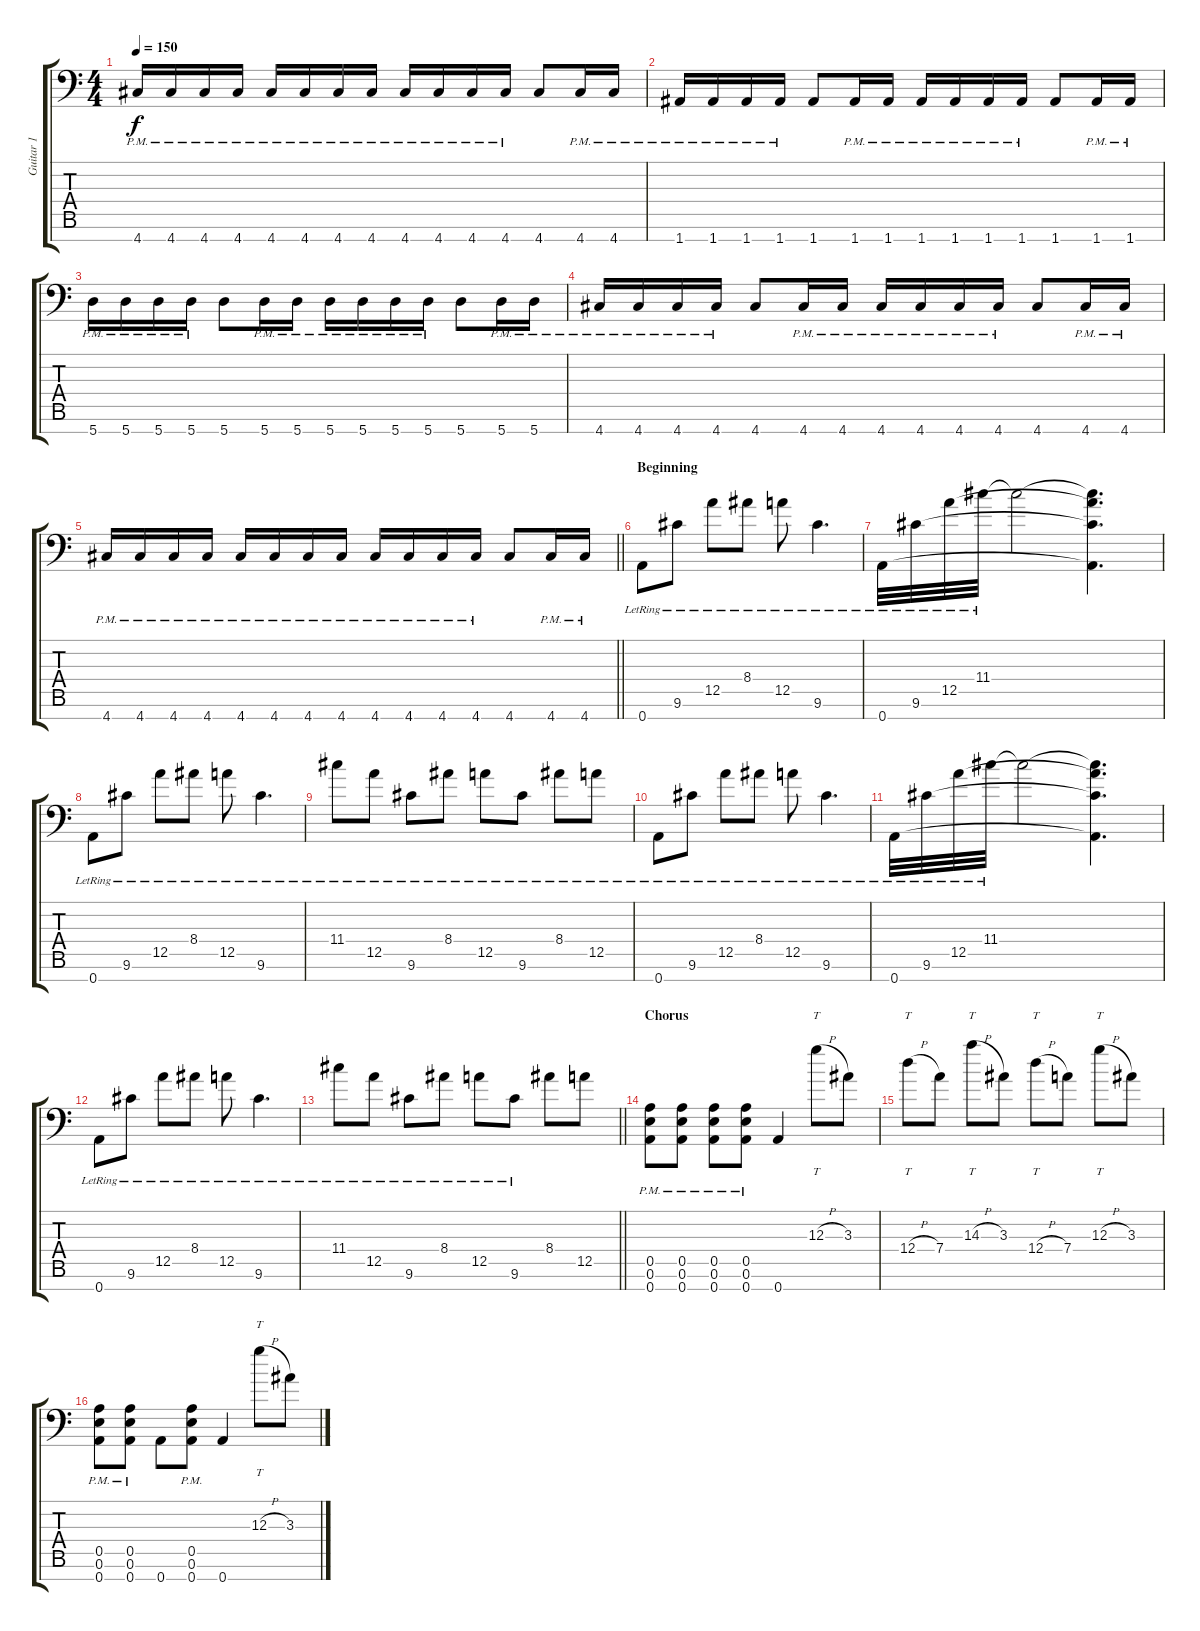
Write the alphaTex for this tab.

\track ("Guitar 1" "Guitar 1") {instrument overdrivenguitar}
\staff {score tabs}
\tuning (E4 B3 G3 D3 A2 E2 A1) {hide}
\ts (4 4)
\tempo 150
\clef f4
\ks c
4.7{pm}.16{dy f} 4.7{pm}.16 4.7{pm}.16 4.7{pm}.16 4.7{pm}.16 4.7{pm}.16 4.7{pm}.16 4.7{pm}.16 4.7{pm}.16 4.7{pm}.16 4.7{pm}.16 4.7{pm}.16 4.7.8 4.7{pm}.16 4.7{pm}.16 |
1.7{pm}.16 1.7{pm}.16 1.7{pm}.16 1.7{pm}.16 1.7.8 1.7{pm}.16 1.7{pm}.16 1.7{pm}.16 1.7{pm}.16 1.7{pm}.16 1.7{pm}.16 1.7.8 1.7{pm}.16 1.7{pm}.16 |
5.7{pm}.16 5.7{pm}.16 5.7{pm}.16 5.7{pm}.16 5.7.8 5.7{pm}.16 5.7{pm}.16 5.7{pm}.16 5.7{pm}.16 5.7{pm}.16 5.7{pm}.16 5.7.8 5.7{pm}.16 5.7{pm}.16 |
4.7{pm}.16 4.7{pm}.16 4.7{pm}.16 4.7{pm}.16 4.7.8 4.7{pm}.16 4.7{pm}.16 4.7{pm}.16 4.7{pm}.16 4.7{pm}.16 4.7{pm}.16 4.7.8 4.7{pm}.16 4.7{pm}.16 |
\barLineRight lightlight
4.7{pm}.16 4.7{pm}.16 4.7{pm}.16 4.7{pm}.16 4.7{pm}.16 4.7{pm}.16 4.7{pm}.16 4.7{pm}.16 4.7{pm}.16 4.7{pm}.16 4.7{pm}.16 4.7{pm}.16 4.7.8 4.7{pm}.16 4.7{pm}.16 |
\section ("" "Beginning")
0.7{lr}.8{balance 0} 9.6{lr}.8 12.5{lr}.8 8.4{lr}.8 12.5{lr}.8 9.6{lr}.4{d} |
0.7{lr}.32 9.6{lr}.32 12.5{lr}.32 11.4{lr}.32 11.4{t}.2 (11.4{t} 12.5{t} 9.6{t} 0.7{t}).4{d} |
0.7{lr}.8 9.6{lr}.8 12.5{lr}.8 8.4{lr}.8 12.5{lr}.8 9.6{lr}.4{d} |
11.4{lr}.8 12.5{lr}.8 9.6{lr}.8 8.4{lr}.8 12.5{lr}.8 9.6{lr}.8 8.4{lr}.8 12.5{lr}.8 |
0.7{lr}.8 9.6{lr}.8 12.5{lr}.8 8.4{lr}.8 12.5{lr}.8 9.6{lr}.4{d} |
0.7{lr}.32 9.6{lr}.32 12.5{lr}.32 11.4{lr}.32 11.4{t}.2 (11.4{t} 12.5{t} 9.6{t} 0.7{t}).4{d} |
0.7{lr}.8 9.6{lr}.8 12.5{lr}.8 8.4{lr}.8 12.5{lr}.8 9.6{lr}.4{d} |
\barLineRight lightlight
11.4{lr}.8 12.5{lr}.8 9.6{lr}.8 8.4{lr}.8 12.5{lr}.8 9.6{lr}.8 8.4.8 12.5.8 |
\section ("" "Chorus")
(0.5{pm} 0.6{pm} 0.7{pm}).8{balance 4} (0.5{pm} 0.6{pm} 0.7{pm}).8 (0.5{pm} 0.6{pm} 0.7{pm}).8 (0.5{pm} 0.6{pm} 0.7{pm}).8 0.7.4 12.3{h}.8{tt} 3.3.8 |
12.4{h}.8{tt} 7.4.8 14.3{h}.8{tt} 3.3.8 12.4{h}.8{tt} 7.4.8 12.3{h}.8{tt} 3.3.8 |
(0.5{pm} 0.6{pm} 0.7{pm}).8 (0.5{pm} 0.6{pm} 0.7{pm}).8 0.7.8 (0.5{pm} 0.6{pm} 0.7{pm}).8 0.7.4 12.3{h}.8{tt} 3.3.8
